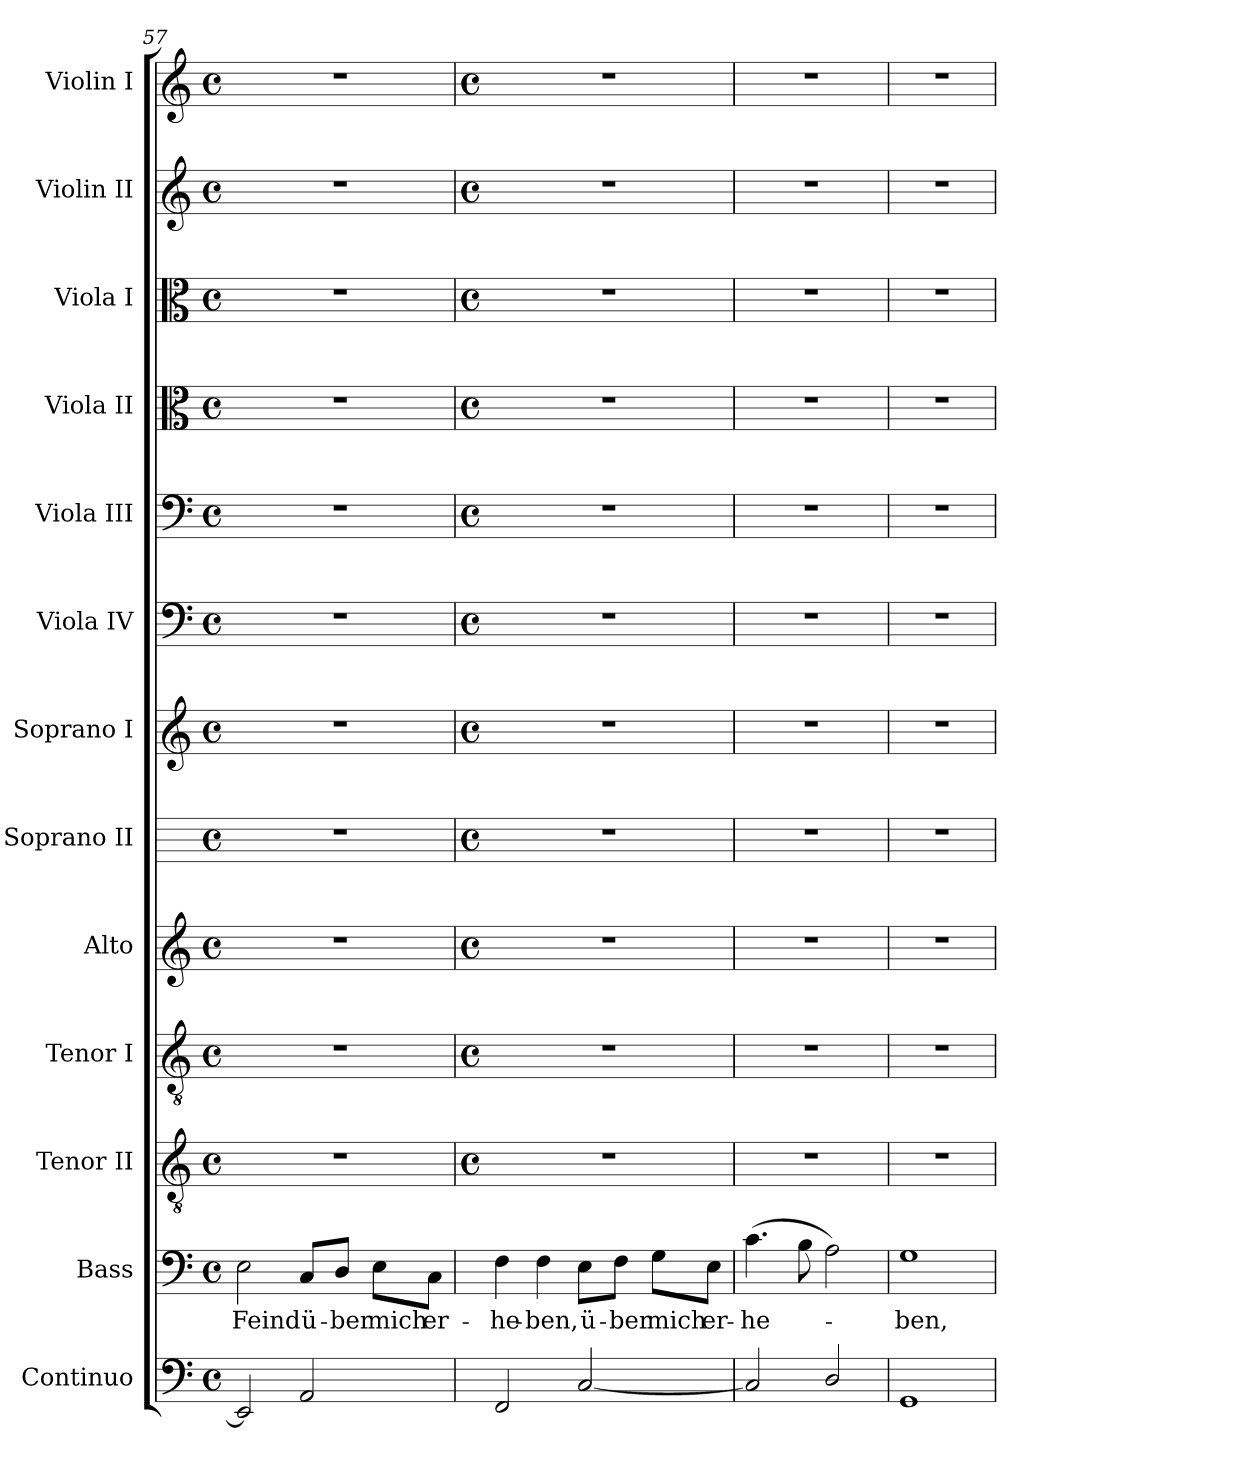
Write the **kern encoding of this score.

**kern	**kern	**text	**kern	**kern	**kern	**kern	**kern	**kern	**kern	**kern	**kern	**kern	**kern
*part13	*part12	*part12	*part11	*part10	*part9	*part8	*part7	*part6	*part5	*part4	*part3	*part2	*part1
*staff13	*staff12	*staff12	*staff11	*staff10	*staff9	*staff8	*staff7	*staff6	*staff5	*staff4	*staff3	*staff2	*staff1
*I"Continuo	*I"Bass	*	*I"Tenor II	*I"Tenor I	*I"Alto	*I"Soprano II	*I"Soprano I	*I"Viola IV	*I"Viola III	*I"Viola II	*I"Viola I	*I"Violin II	*I"Violin I
*	*I'B	*	*I'T II	*I'T I	*I'A	*I'S II	*I'S I	*I'IV	*I'III	*I'II	*I'I	*I'Vn II	*I'Vn I
*clefF4	*clefF4	*	*clefGv2	*clefGv2	*clefG2	*	*clefG2	*clefF4	*clefF4	*clefC3	*clefC3	*clefG2	*clefG2
*k[]	*k[]	*	*k[]	*k[]	*k[]	*	*k[]	*k[]	*k[]	*k[]	*k[]	*k[]	*k[]
*C:	*C:	*	*C:	*C:	*C:	*	*C:	*C:	*C:	*C:	*C:	*C:	*C:
*M4/4	*M4/4	*	*M4/4	*M4/4	*M4/4	*M4/4	*M4/4	*M4/4	*M4/4	*M4/4	*M4/4	*M4/4	*M4/4
*met(c)	*met(c)	*	*met(c)	*met(c)	*met(c)	*met(c)	*met(c)	*met(c)	*met(c)	*met(c)	*met(c)	*met(c)	*met(c)
=57	=57	=57	=57	=57	=57	=57	=57	=57	=57	=57	=57	=57	=57
!	!	!LO:LY:b	!	!	!	!	!	!	!	!	!	!	!
2EE]	2E	Feind	1r	1r	1r	1r	1r	1r	1r	1r	1r	1r	1r
!	!	!LO:LY:b	!	!	!	!	!	!	!	!	!	!	!
2AA	8C/L	ü-	.	.	.	.	.	.	.	.	.	.	.
!	!	!LO:LY:b	!	!	!	!	!	!	!	!	!	!	!
.	8D/J	-ber	.	.	.	.	.	.	.	.	.	.	.
!	!	!LO:LY:b	!	!	!	!	!	!	!	!	!	!	!
.	8E\L	mich	.	.	.	.	.	.	.	.	.	.	.
!	!	!LO:LY:b	!	!	!	!	!	!	!	!	!	!	!
.	8C\J	er-	.	.	.	.	.	.	.	.	.	.	.
!!LO:LB:g=z
=58	=58	=58	=58	=58	=58	=58	=58	=58	=58	=58	=58	=58	=58
*	*	*	*M4/4	*M4/4	*M4/4	*M4/4	*M4/4	*M4/4	*M4/4	*M4/4	*M4/4	*M4/4	*M4/4
*	*	*	*met(c)	*met(c)	*met(c)	*met(c)	*met(c)	*met(c)	*met(c)	*met(c)	*met(c)	*met(c)	*met(c)
!	!	!LO:LY:b	!	!	!	!	!	!	!	!	!	!	!
2FF	4F	-he-	1r	1r	1r	1r	1r	1r	1r	1r	1r	1r	1r
!	!	!LO:LY:b	!	!	!	!	!	!	!	!	!	!	!
.	4F	-ben,	.	.	.	.	.	.	.	.	.	.	.
!	!	!LO:LY:b	!	!	!	!	!	!	!	!	!	!	!
[2C	8E\L	ü-	.	.	.	.	.	.	.	.	.	.	.
!	!	!LO:LY:b	!	!	!	!	!	!	!	!	!	!	!
.	8F\J	-ber	.	.	.	.	.	.	.	.	.	.	.
!	!	!LO:LY:b	!	!	!	!	!	!	!	!	!	!	!
.	8G\L	mich	.	.	.	.	.	.	.	.	.	.	.
!	!	!LO:LY:b	!	!	!	!	!	!	!	!	!	!	!
.	8E\J	er-	.	.	.	.	.	.	.	.	.	.	.
=59	=59	=59	=59	=59	=59	=59	=59	=59	=59	=59	=59	=59	=59
!	!	!LO:LY:b	!	!	!	!	!	!	!	!	!	!	!
2C]	(>4.c	-he-	1r	1r	1r	1r	1r	1r	1r	1r	1r	1r	1r
.	8B	.	.	.	.	.	.	.	.	.	.	.	.
2D/	2A)	.	.	.	.	.	.	.	.	.	.	.	.
=60	=60	=60	=60	=60	=60	=60	=60	=60	=60	=60	=60	=60	=60
!	!	!LO:LY:b	!	!	!	!	!	!	!	!	!	!	!
1GG	1G	ben,	1r	1r	1r	1r	1r	1r	1r	1r	1r	1r	1r
=	=	=	=	=	=	=	=	=	=	=	=	=	=
*-	*-	*-	*-	*-	*-	*-	*-	*-	*-	*-	*-	*-	*-
